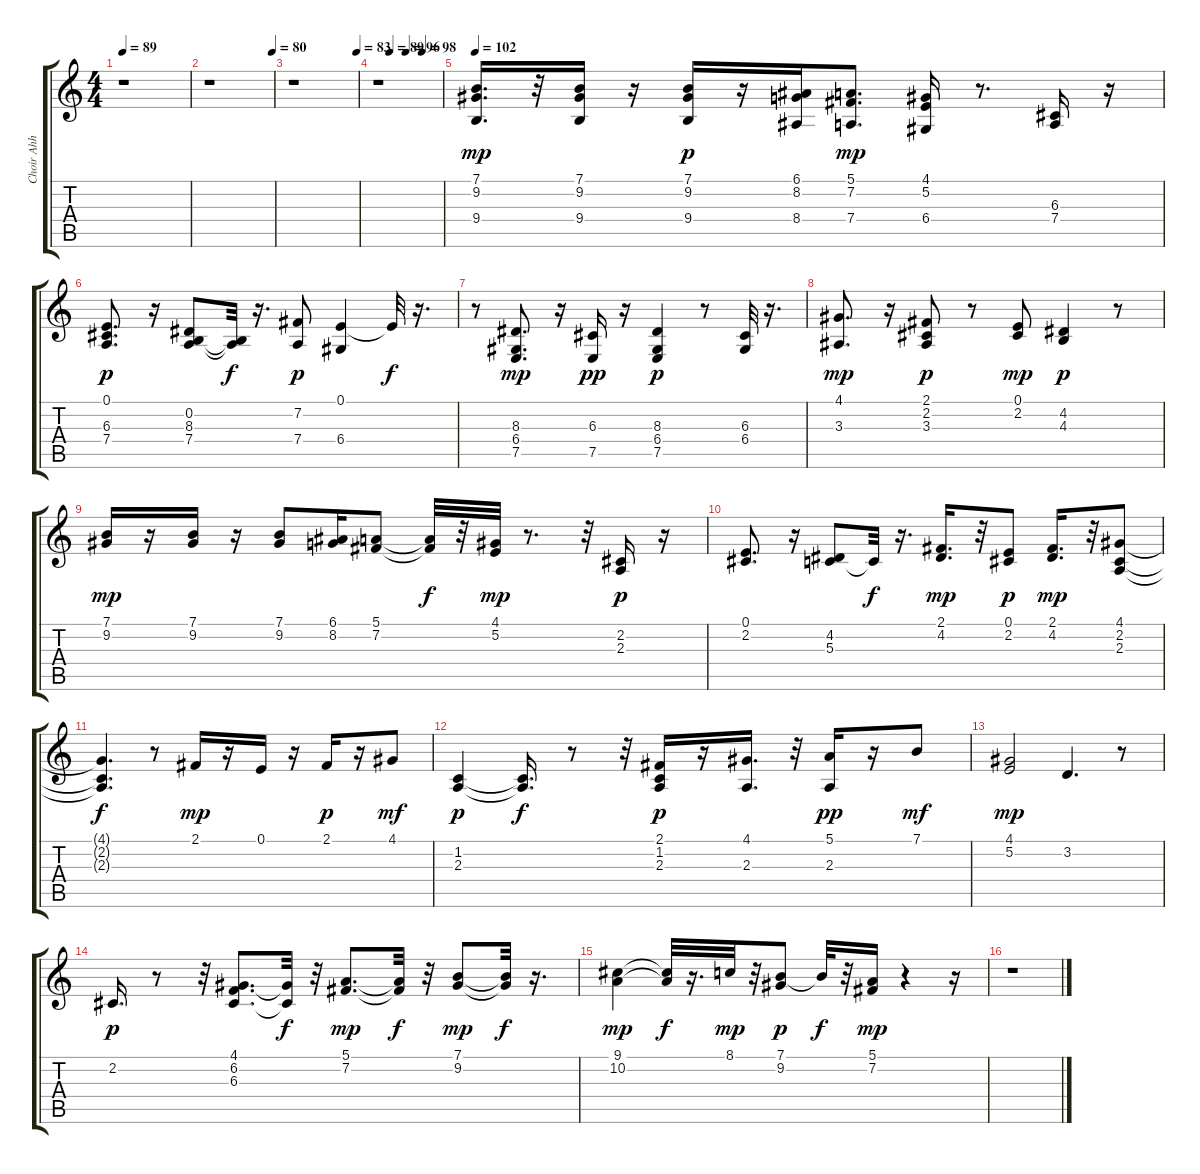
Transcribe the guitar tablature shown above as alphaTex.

\track ("Choir Ahh" "Choir Ahh") {instrument choiraahs}
\staff {score tabs}
\tuning (E4 B3 G3 D3 A2 E2) {hide}
\ts (4 4)
\tempo 89
\clef g2
\ks c
r.1{dy mp} |
\tempo (80 0.9895833333333334)
r.1 |
\tempo (83 0.9895833333333334)
r.1 |
\tempo (89 0.19791666666666666)
\tempo (96 0.4479166666666667)
\tempo (98 0.6979166666666666)
r.1 |
\tempo 102
(7.1 9.2 9.4).16{d} r.32 (7.1 9.2 9.4).16 r.16 (7.1 9.2 9.4).16{dy p} r.16 (6.1 8.2 8.4).16 (5.1 7.2 7.4).8{d dy mp} (4.1 5.2 6.4).16 r.8{d} (6.3 7.4).16 r.16 |
(0.1 6.3 7.4).8{d dy p} r.16 (0.2 8.3 7.4).8 (0.2{t} 7.4{t}).32{dy f} r.16{d} (7.2 7.4).8{dy p} (0.1 6.4).4 0.1{t}.32{dy f} r.16{d} |
r.8 (8.3 6.4 7.5).8{d dy mp} r.16 (6.3 7.5).16{dy pp} r.16 (8.3 6.4 7.5).4{dy p} r.8 (6.3 6.4).32 r.16{d} |
(4.1 3.3).8{d dy mp} r.16 (2.1 2.2 3.3).8{dy p} r.8 (0.1 2.2).8{dy mp} (4.2 4.3).4{dy p} r.8 |
(7.1 9.2).16{dy mp} r.16 (7.1 9.2).16 r.16 (7.1 9.2).8 (6.1 8.2).16 (5.1 7.2).8 (5.1{t} 7.2{t}).32{dy f} r.32 (4.1 5.2).32{dy mp} r.8{d} r.32 (2.2 2.3).16{dy p} r.16 |
(0.1 2.2).8{d} r.16 (4.2 5.3).8 5.3{t}.32{dy f} r.16{d} (2.1 4.2).16{d dy mp} r.32 (0.1 2.2).8{dy p} (2.1 4.2).16{d dy mp} r.32 (4.1 2.2 2.3).8 |
(4.1{t} 2.2{t} 2.3{t}).4{d dy f} r.8 2.1.16{dy mp} r.16 0.1.16 r.16 2.1.16{dy p} r.16 4.1.8{dy mf} |
(1.2 2.3).4{dy p} (1.2{t} 2.3{t}).16{d dy f} r.8 r.32 (2.1 1.2 2.3).16{dy p} r.16 (4.1 2.3).16{d} r.32 (5.1 2.3).16{dy pp} r.16 7.1.8{dy mf} |
(4.1 5.2).2{dy mp} 3.2.4{d} r.8 |
2.2.16{d dy p} r.8 r.32 (4.1 6.2 6.3).8{d} (4.1{t} 6.3{t}).32{dy f} r.32 (5.1 7.2).8{d dy mp} (5.1{t} 7.2{t}).32{dy f} r.32 (7.1 9.2).8{dy mp} (7.1{t} 9.2{t}).32{dy f} r.16{d} |
(9.1 10.2).4{dy mp} (9.1{t} 10.2{t}).32{dy f} r.16{d} 8.1.32{dy mp} r.32 (7.1 9.2).8{dy p} 7.1{t}.32{dy f} r.32 (5.1 7.2).16{dy mp} r.4 r.16 |
r.1
